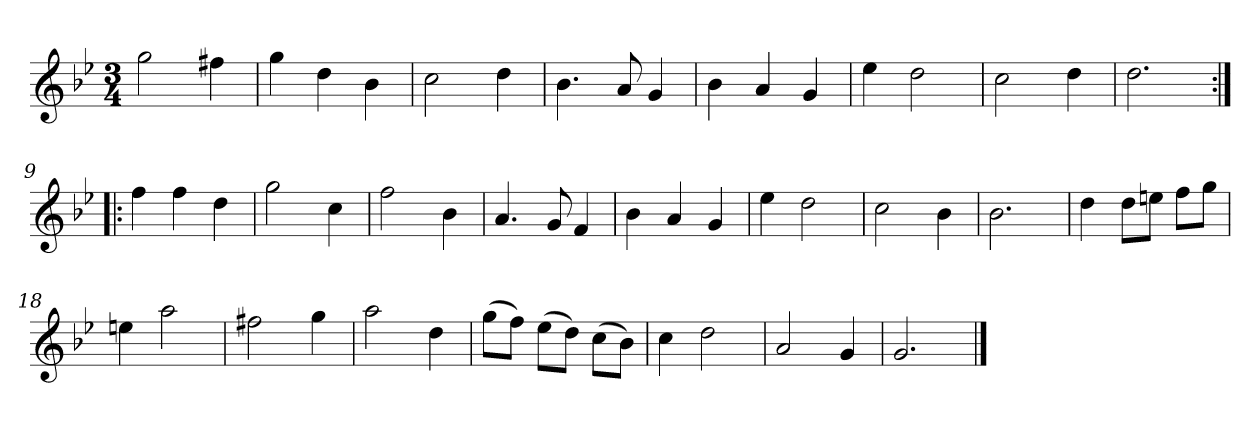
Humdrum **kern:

**kern
*part1
*staff1
*clefG2
*k[b-e-]
*g:
*M3/4
*MM120
=1
2gg
4ff#X
=2
4gg
4dd
4b-
=3
2cc
4dd
=4
4.b-
8a
4g
=5
4b-
4a
4g
=6
4ee-
2dd
=7
2cc
4dd
=8
2.dd
=9:|!|:
4ff
4ff
4dd
=10
2gg
4cc
=11
2ff
4b-
=12
4.a
8g
4f
=13
4b-
4a
4g
=14
4ee-
2dd
=15
2cc
4b-
=16
2.b-
=17
4dd
8dd\L
8een\J
8ff\L
8gg\J
=18
4een
2aa
=19
2ff#X
4gg
=20
2aa
4dd
=21
(8gg\L
8ff\J)
(8ee-\L
8dd\J)
(8cc\L
8b-\J)
=22
4cc
2dd
=23
2a
4g
=24
2.g
==
*-
